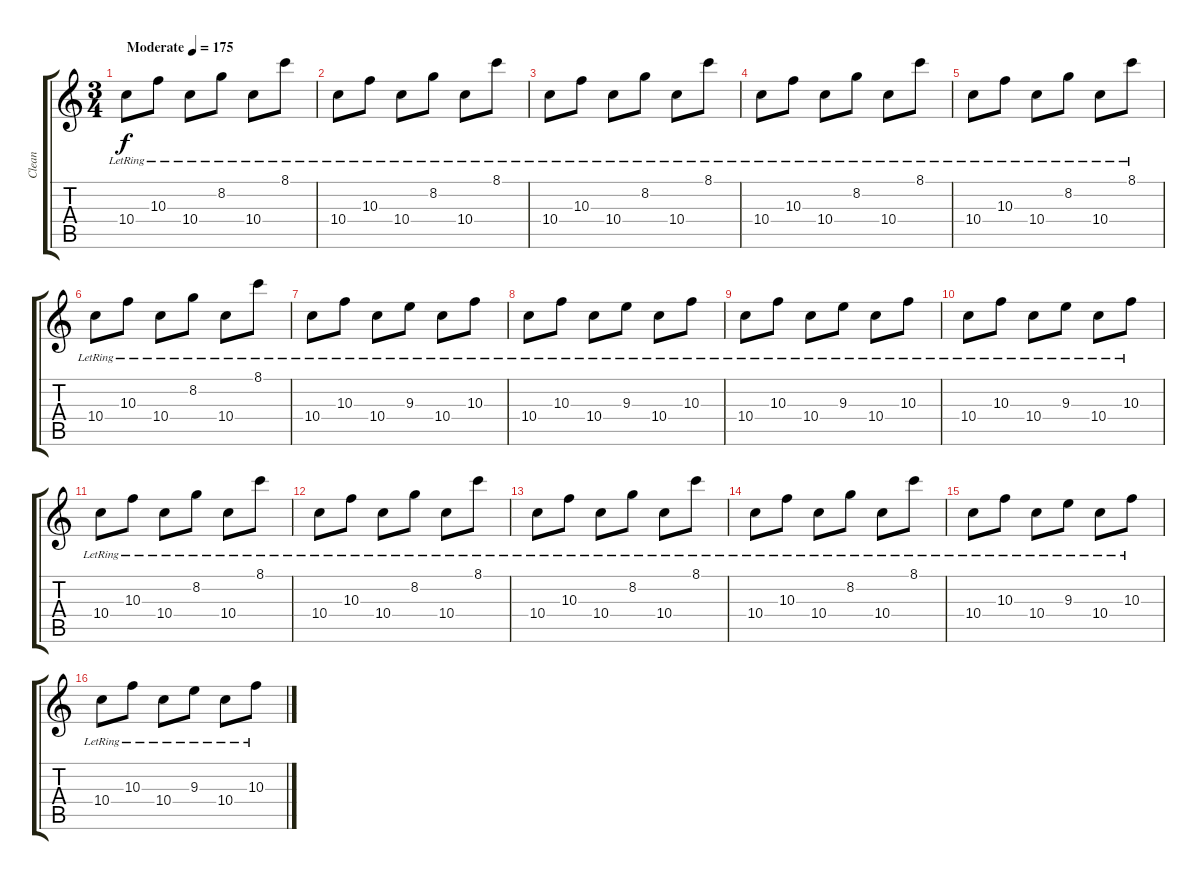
\track ("Clean" "Clean") {instrument electricguitarjazz}
\staff {score tabs}
\tuning (E4 B3 G3 D3 A2 D2) {hide}
\ts (3 4)
\tempo (175 "Moderate")
\clef g2
\ks c
10.4{lr}.8{dy f instrument electricguitarjazz} 10.3{lr}.8 10.4{lr}.8 8.2{lr}.8 10.4{lr}.8 8.1{lr}.8 |
10.4{lr}.8 10.3{lr}.8 10.4{lr}.8 8.2{lr}.8 10.4{lr}.8 8.1{lr}.8 |
10.4{lr}.8 10.3{lr}.8 10.4{lr}.8 8.2{lr}.8 10.4{lr}.8 8.1{lr}.8 |
10.4{lr}.8 10.3{lr}.8 10.4{lr}.8 8.2{lr}.8 10.4{lr}.8 8.1{lr}.8 |
10.4{lr}.8 10.3{lr}.8 10.4{lr}.8 8.2{lr}.8 10.4{lr}.8 8.1{lr}.8 |
10.4{lr}.8 10.3{lr}.8 10.4{lr}.8 8.2{lr}.8 10.4{lr}.8 8.1{lr}.8 |
10.4{lr}.8 10.3{lr}.8 10.4{lr}.8 9.3{lr}.8 10.4{lr}.8 10.3{lr}.8 |
10.4{lr}.8 10.3{lr}.8 10.4{lr}.8 9.3{lr}.8 10.4{lr}.8 10.3{lr}.8 |
10.4{lr}.8 10.3{lr}.8 10.4{lr}.8 9.3{lr}.8 10.4{lr}.8 10.3{lr}.8 |
10.4{lr}.8 10.3{lr}.8 10.4{lr}.8 9.3{lr}.8 10.4{lr}.8 10.3{lr}.8 |
10.4{lr}.8 10.3{lr}.8 10.4{lr}.8 8.2{lr}.8 10.4{lr}.8 8.1{lr}.8 |
10.4{lr}.8 10.3{lr}.8 10.4{lr}.8 8.2{lr}.8 10.4{lr}.8 8.1{lr}.8 |
10.4{lr}.8 10.3{lr}.8 10.4{lr}.8 8.2{lr}.8 10.4{lr}.8 8.1{lr}.8 |
10.4{lr}.8 10.3{lr}.8 10.4{lr}.8 8.2{lr}.8 10.4{lr}.8 8.1{lr}.8 |
10.4{lr}.8 10.3{lr}.8 10.4{lr}.8 9.3{lr}.8 10.4{lr}.8 10.3{lr}.8 |
10.4{lr}.8 10.3{lr}.8 10.4{lr}.8 9.3{lr}.8 10.4{lr}.8 10.3{lr}.8
